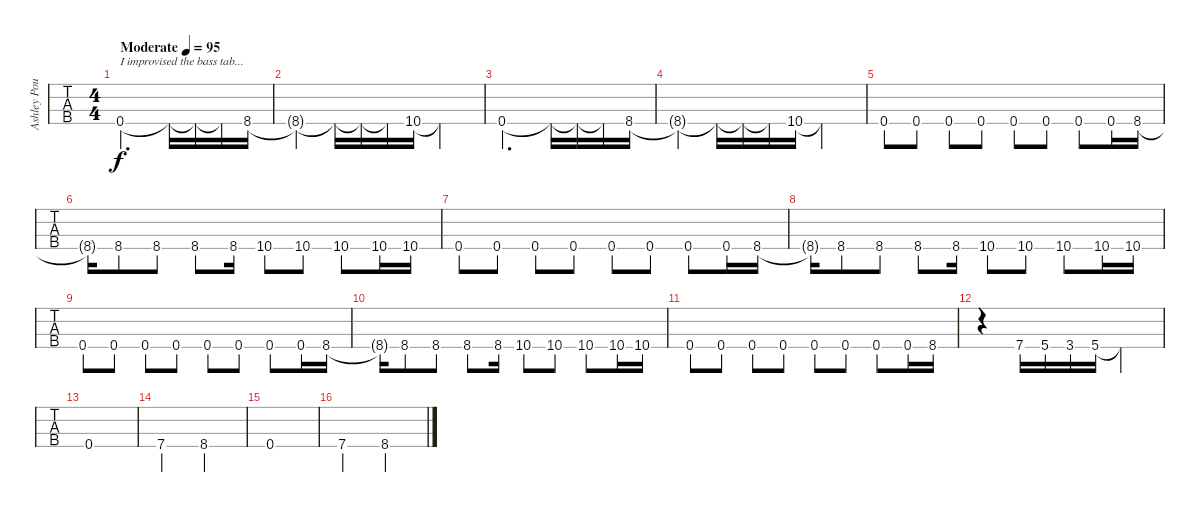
\track ("Ashley Pourdy" "Ashley Pou") {instrument electricbassfinger}
\staff {tabs}
\tuning (G2 D2 A1 D1) {hide}
\ts (4 4)
\tempo (95 "Moderate")
\clef f4
\ks c
0.4.2{d txt "I improvised the bass tab..." dy f instrument electricbassfinger} 0.4{t}.16 0.4{t}.16 0.4{t}.16 8.4.16 |
8.4{t}.4 8.4{t}.16 8.4{t}.16 8.4{t}.16 10.4.16 10.4{t}.2 |
0.4.2{d} 0.4{t}.16 0.4{t}.16 0.4{t}.16 8.4.16 |
8.4{t}.4 8.4{t}.16 8.4{t}.16 8.4{t}.16 10.4.16 10.4{t}.2 |
0.4.8 0.4.8 0.4.8 0.4.8 0.4.8 0.4.8 0.4.8 0.4.16 8.4.16 |
8.4{t}.16 8.4.8 8.4.8 8.4.8 8.4.16 10.4.8 10.4.8 10.4.8 10.4.16 10.4.16 |
0.4.8 0.4.8 0.4.8 0.4.8 0.4.8 0.4.8 0.4.8 0.4.16 8.4.16 |
8.4{t}.16 8.4.8 8.4.8 8.4.8 8.4.16 10.4.8 10.4.8 10.4.8 10.4.16 10.4.16 |
0.4.8 0.4.8 0.4.8 0.4.8 0.4.8 0.4.8 0.4.8 0.4.16 8.4.16 |
8.4{t}.16 8.4.8 8.4.8 8.4.8 8.4.16 10.4.8 10.4.8 10.4.8 10.4.16 10.4.16 |
0.4.8 0.4.8 0.4.8 0.4.8 0.4.8 0.4.8 0.4.8 0.4.16 8.4.16 |
r.4 7.4.16 5.4.16 3.4.16 5.4.16 5.4{t}.2 |
0.4.1 |
7.4.2 8.4.2 |
0.4.1 |
7.4.2 8.4.2
